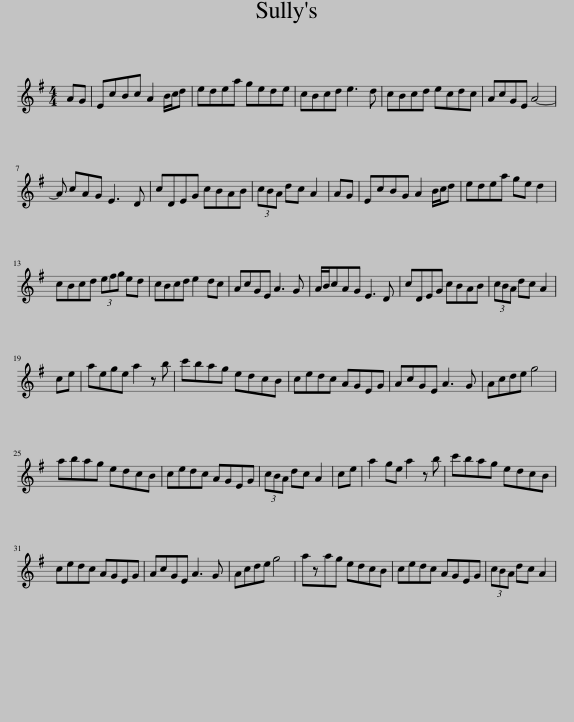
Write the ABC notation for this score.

X:1
L:1/8
M:4/4
I:linebreak $
K:G
V:1 treble
V:1
 AG | EcBc A2 B/c/d | edea gede | cBcd e3 d | cBcd ecdc | %5
 AcGE A4- |$ A cAG E3 D | cDEG cBAB | (3cBA dc A2 | AG | %10
 EcBG A2 B/c/d | edea ge d2 |$ cBcd (3efg ed | cBcd e2 dc | AcGE A3 G | %15
 A/B/cAG E3 D | cDEG cBAB | (3cBA dc A2 |$ ce | aege a2 z b | %20
 c'bag edcB | cedc AGEG | AcGE A3 G | Acde g4 |$ abag edcB | %25
 cedc AGEG | (3cBA dc A2 | ce | a2 ge a2 z b | c'bag edcB |$ %30
 cedc AGEG | AcGE A3 G | Acde g4 | azag edcB | cedc AGEG | %35
 (3cBA dc A2 | %36
